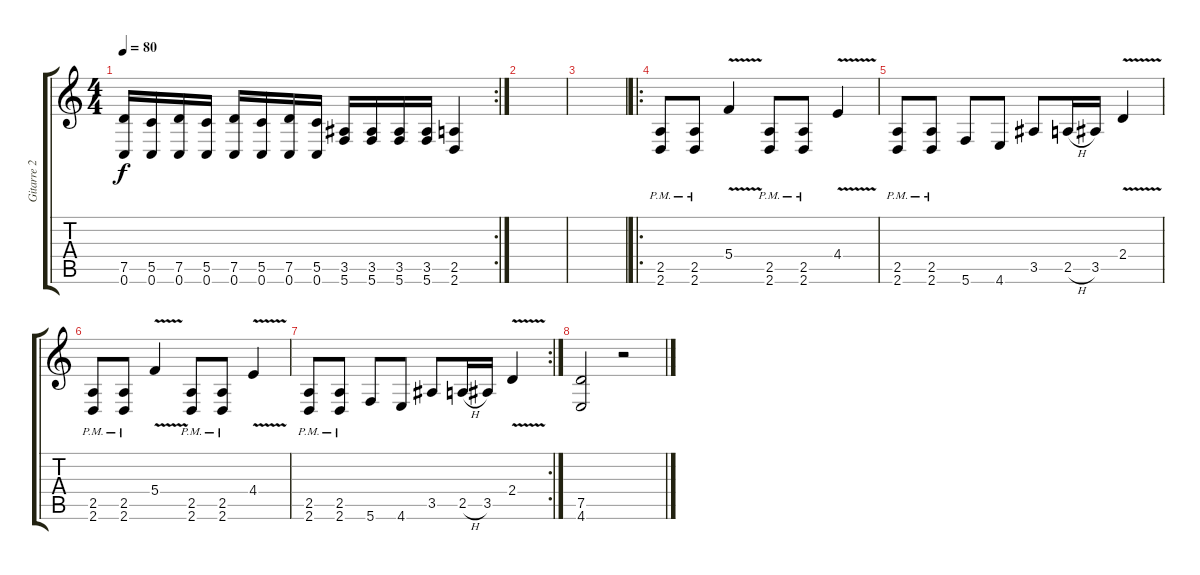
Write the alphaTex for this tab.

\track ("Gitarre 2" "Gitarre 2") {instrument overdrivenguitar}
\staff {score tabs}
\tuning (D4 A3 F3 C3 G2 C2) {hide}
\rc 2
\ts (4 4)
\tempo 80
\clef g2
\ks c
(7.5 0.6).16{dy f} (5.5 0.6).16 (7.5 0.6).16 (5.5 0.6).16 (7.5 0.6).16 (5.5 0.6).16 (7.5 0.6).16 (5.5 0.6).16 (3.5 5.6).16 (3.5 5.6).16 (3.5 5.6).16 (3.5 5.6).16 (2.5 2.6).4 |
|
|
\ro
(2.5{pm} 2.6{pm}).8 (2.5{pm} 2.6{pm}).8 5.4{v}.4 (2.5{pm} 2.6{pm}).8 (2.5{pm} 2.6{pm}).8 4.4{v}.4 |
(2.5{pm} 2.6{pm}).8 (2.5{pm} 2.6{pm}).8 5.6.8 4.6.8 3.5.8 2.5{h}.16 3.5.16 2.4{v}.4 |
(2.5{pm} 2.6{pm}).8 (2.5{pm} 2.6{pm}).8 5.4{v}.4 (2.5{pm} 2.6{pm}).8 (2.5{pm} 2.6{pm}).8 4.4{v}.4 |
\rc 2
(2.5{pm} 2.6{pm}).8 (2.5{pm} 2.6{pm}).8 5.6.8 4.6.8 3.5.8 2.5{h}.16 3.5.16 2.4{v}.4 |
(7.5 4.6).2 r.2
